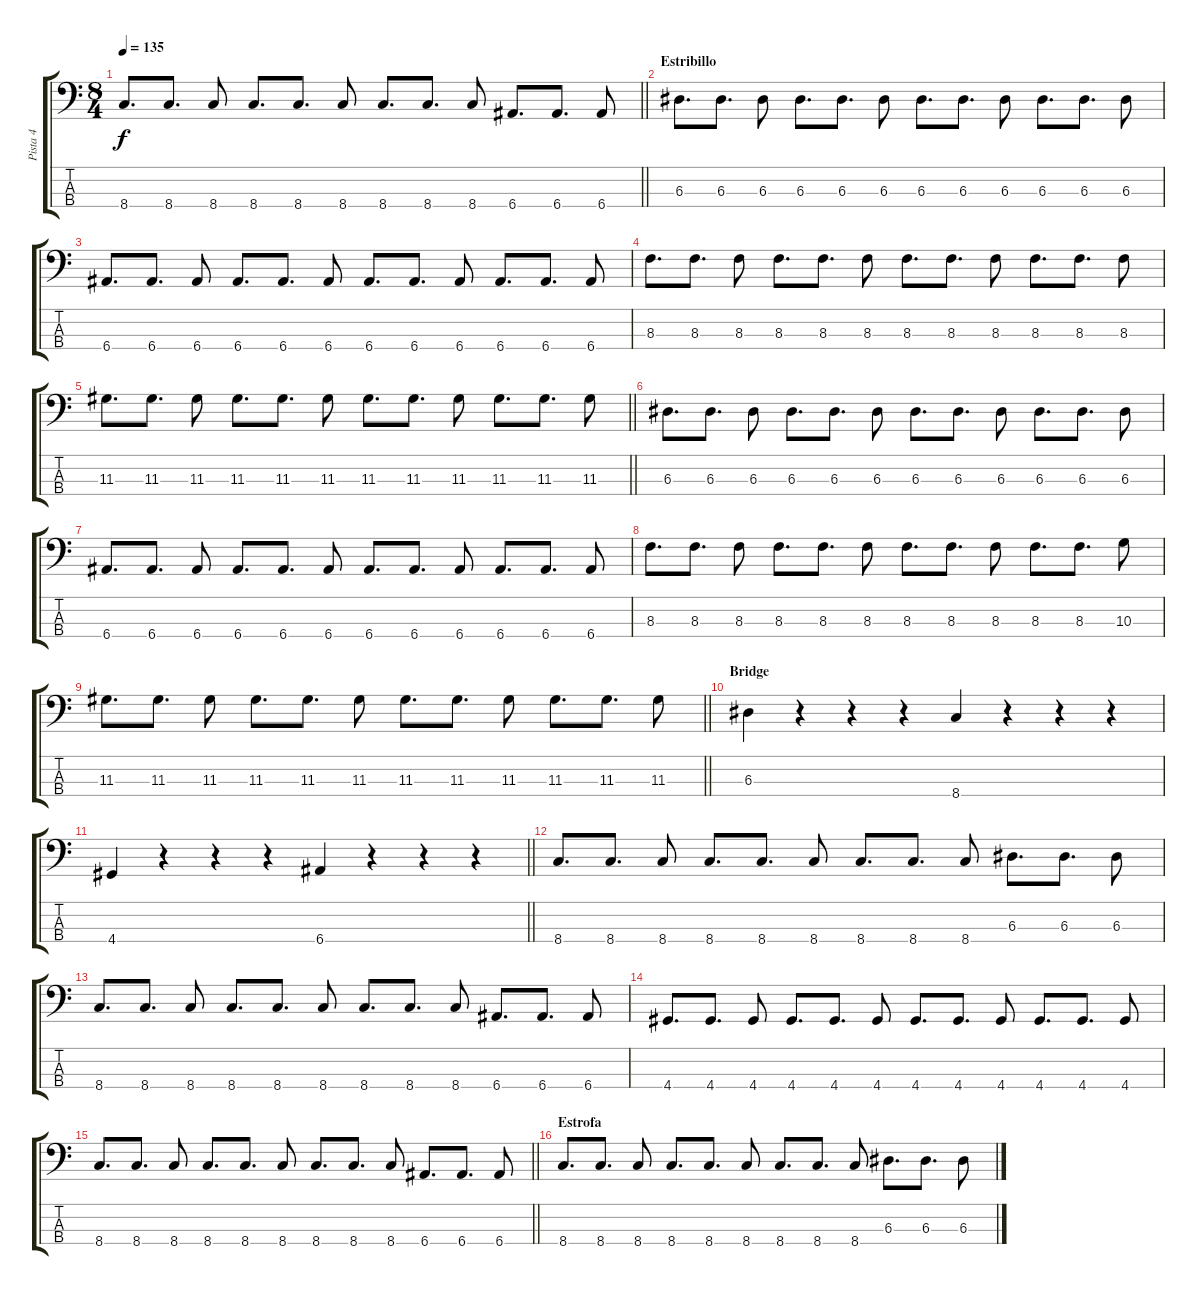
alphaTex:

\track ("Pista 4" "Pista 4") {instrument electricbassfinger}
\staff {score tabs}
\tuning (G2 D2 A1 E1) {hide}
\ts (8 4)
\tempo 135
\clef f4
\barLineRight lightlight
\ks c
8.4.8{d dy f} 8.4.8{d} 8.4.8 8.4.8{d} 8.4.8{d} 8.4.8 8.4.8{d} 8.4.8{d} 8.4.8 6.4.8{d} 6.4.8{d} 6.4.8 |
\section ("" "Estribillo")
6.3.8{d} 6.3.8{d} 6.3.8 6.3.8{d} 6.3.8{d} 6.3.8 6.3.8{d} 6.3.8{d} 6.3.8 6.3.8{d} 6.3.8{d} 6.3.8 |
6.4.8{d} 6.4.8{d} 6.4.8 6.4.8{d} 6.4.8{d} 6.4.8 6.4.8{d} 6.4.8{d} 6.4.8 6.4.8{d} 6.4.8{d} 6.4.8 |
8.3.8{d} 8.3.8{d} 8.3.8 8.3.8{d} 8.3.8{d} 8.3.8 8.3.8{d} 8.3.8{d} 8.3.8 8.3.8{d} 8.3.8{d} 8.3.8 |
\barLineRight lightlight
11.3.8{d} 11.3.8{d} 11.3.8 11.3.8{d} 11.3.8{d} 11.3.8 11.3.8{d} 11.3.8{d} 11.3.8 11.3.8{d} 11.3.8{d} 11.3.8 |
\section ("" "")
6.3.8{d} 6.3.8{d} 6.3.8 6.3.8{d} 6.3.8{d} 6.3.8 6.3.8{d} 6.3.8{d} 6.3.8 6.3.8{d} 6.3.8{d} 6.3.8 |
6.4.8{d} 6.4.8{d} 6.4.8 6.4.8{d} 6.4.8{d} 6.4.8 6.4.8{d} 6.4.8{d} 6.4.8 6.4.8{d} 6.4.8{d} 6.4.8 |
8.3.8{d} 8.3.8{d} 8.3.8 8.3.8{d} 8.3.8{d} 8.3.8 8.3.8{d} 8.3.8{d} 8.3.8 8.3.8{d} 8.3.8{d} 10.3.8 |
\barLineRight lightlight
11.3.8{d} 11.3.8{d} 11.3.8 11.3.8{d} 11.3.8{d} 11.3.8 11.3.8{d} 11.3.8{d} 11.3.8 11.3.8{d} 11.3.8{d} 11.3.8 |
\section ("" "Bridge")
6.3.4 r.4 r.4 r.4 8.4.4 r.4 r.4 r.4 |
\barLineRight lightlight
4.4.4 r.4 r.4 r.4 6.4.4 r.4 r.4 r.4 |
8.4.8{d} 8.4.8{d} 8.4.8 8.4.8{d} 8.4.8{d} 8.4.8 8.4.8{d} 8.4.8{d} 8.4.8 6.3.8{d} 6.3.8{d} 6.3.8 |
8.4.8{d} 8.4.8{d} 8.4.8 8.4.8{d} 8.4.8{d} 8.4.8 8.4.8{d} 8.4.8{d} 8.4.8 6.4.8{d} 6.4.8{d} 6.4.8 |
4.4.8{d} 4.4.8{d} 4.4.8 4.4.8{d} 4.4.8{d} 4.4.8 4.4.8{d} 4.4.8{d} 4.4.8 4.4.8{d} 4.4.8{d} 4.4.8 |
\barLineRight lightlight
8.4.8{d} 8.4.8{d} 8.4.8 8.4.8{d} 8.4.8{d} 8.4.8 8.4.8{d} 8.4.8{d} 8.4.8 6.4.8{d} 6.4.8{d} 6.4.8 |
\section ("" "Estrofa")
8.4.8{d} 8.4.8{d} 8.4.8 8.4.8{d} 8.4.8{d} 8.4.8 8.4.8{d} 8.4.8{d} 8.4.8 6.3.8{d} 6.3.8{d} 6.3.8
